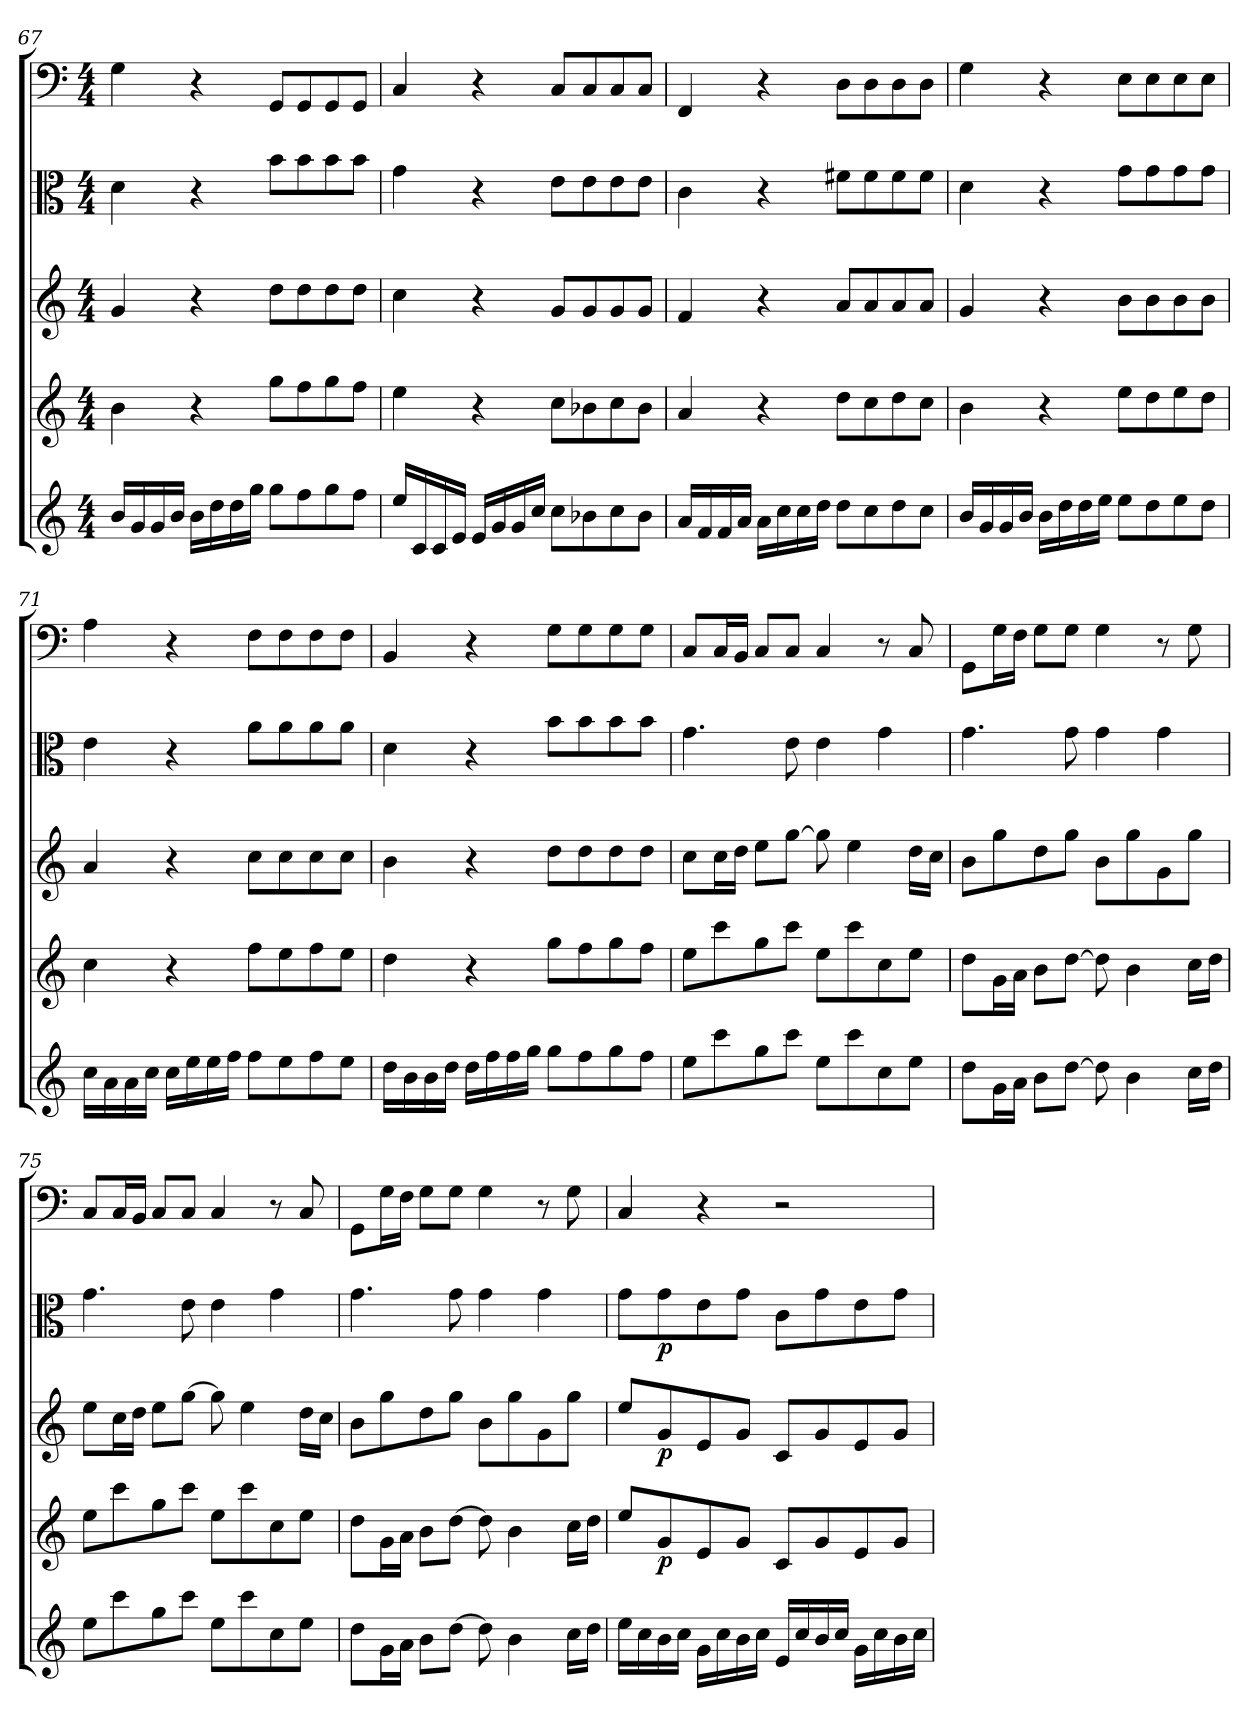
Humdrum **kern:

**kern	**kern	**dynam	**kern	**dynam	**kern	**dynam	**kern
*part5	*part4	*part4	*part3	*part3	*part2	*part2	*part1
*staff5	*staff4	*staff4	*staff3	*staff3	*staff2	*staff2	*staff1
*clefG2	*clefG2	*	*clefG2	*	*clefC3	*	*clefF4
*k[]	*k[]	*	*k[]	*	*k[]	*	*k[]
*C:	*C:	*	*C:	*	*C:	*	*C:
*M4/4	*M4/4	*	*M4/4	*	*M4/4	*	*M4/4
=67	=67	=67	=67	=67	=67	=67	=67
16b/LL	4b\	.	4g/	.	4d\	.	4G\
16g/	.	.	.	.	.	.	.
16g/	.	.	.	.	.	.	.
16b/JJ	.	.	.	.	.	.	.
16b\LL	4r	.	4r	.	4r	.	4r
16dd\	.	.	.	.	.	.	.
16dd\	.	.	.	.	.	.	.
16gg\JJ	.	.	.	.	.	.	.
8gg\L	8gg\L	.	8dd\L	.	8b\L	.	8GG/L
8ff\	8ff\	.	8dd\	.	8b\	.	8GG/
8gg\	8gg\	.	8dd\	.	8b\	.	8GG/
8ff\J	8ff\J	.	8dd\J	.	8b\J	.	8GG/J
=68	=68	=68	=68	=68	=68	=68	=68
16ee/LL	4ee\	.	4cc\	.	4g\	.	4C/
16c/	.	.	.	.	.	.	.
16c/	.	.	.	.	.	.	.
16e/JJ	.	.	.	.	.	.	.
16e/LL	4r	.	4r	.	4r	.	4r
16g/	.	.	.	.	.	.	.
16g/	.	.	.	.	.	.	.
16cc/JJ	.	.	.	.	.	.	.
8cc\L	8cc\L	.	8g/L	.	8e\L	.	8C/L
8b-X\	8b-X\	.	8g/	.	8e\	.	8C/
8cc\	8cc\	.	8g/	.	8e\	.	8C/
8b-\J	8b-\J	.	8g/J	.	8e\J	.	8C/J
=69	=69	=69	=69	=69	=69	=69	=69
16a/LL	4a/	.	4f/	.	4c\	.	4FF/
16f/	.	.	.	.	.	.	.
16f/	.	.	.	.	.	.	.
16a/JJ	.	.	.	.	.	.	.
16a\LL	4r	.	4r	.	4r	.	4r
16cc\	.	.	.	.	.	.	.
16cc\	.	.	.	.	.	.	.
16dd\JJ	.	.	.	.	.	.	.
8dd\L	8dd\L	.	8a/L	.	8f#X\L	.	8D\L
8cc\	8cc\	.	8a/	.	8f#\	.	8D\
8dd\	8dd\	.	8a/	.	8f#\	.	8D\
8cc\J	8cc\J	.	8a/J	.	8f#\J	.	8D\J
=70	=70	=70	=70	=70	=70	=70	=70
16b/LL	4b\	.	4g/	.	4d\	.	4G\
16g/	.	.	.	.	.	.	.
16g/	.	.	.	.	.	.	.
16b/JJ	.	.	.	.	.	.	.
16b\LL	4r	.	4r	.	4r	.	4r
16dd\	.	.	.	.	.	.	.
16dd\	.	.	.	.	.	.	.
16ee\JJ	.	.	.	.	.	.	.
8ee\L	8ee\L	.	8b\L	.	8g\L	.	8E\L
8dd\	8dd\	.	8b\	.	8g\	.	8E\
8ee\	8ee\	.	8b\	.	8g\	.	8E\
8dd\J	8dd\J	.	8b\J	.	8g\J	.	8E\J
=71	=71	=71	=71	=71	=71	=71	=71
16cc\LL	4cc\	.	4a/	.	4e\	.	4A\
16a\	.	.	.	.	.	.	.
16a\	.	.	.	.	.	.	.
16cc\JJ	.	.	.	.	.	.	.
16cc\LL	4r	.	4r	.	4r	.	4r
16ee\	.	.	.	.	.	.	.
16ee\	.	.	.	.	.	.	.
16ff\JJ	.	.	.	.	.	.	.
8ff\L	8ff\L	.	8cc\L	.	8a\L	.	8F\L
8ee\	8ee\	.	8cc\	.	8a\	.	8F\
8ff\	8ff\	.	8cc\	.	8a\	.	8F\
8ee\J	8ee\J	.	8cc\J	.	8a\J	.	8F\J
=72	=72	=72	=72	=72	=72	=72	=72
16dd\LL	4dd\	.	4b\	.	4d\	.	4BB/
16b\	.	.	.	.	.	.	.
16b\	.	.	.	.	.	.	.
16dd\JJ	.	.	.	.	.	.	.
16dd\LL	4r	.	4r	.	4r	.	4r
16ff\	.	.	.	.	.	.	.
16ff\	.	.	.	.	.	.	.
16gg\JJ	.	.	.	.	.	.	.
8gg\L	8gg\L	.	8dd\L	.	8b\L	.	8G\L
8ff\	8ff\	.	8dd\	.	8b\	.	8G\
8gg\	8gg\	.	8dd\	.	8b\	.	8G\
8ff\J	8ff\J	.	8dd\J	.	8b\J	.	8G\J
=73	=73	=73	=73	=73	=73	=73	=73
8ee\L	8ee\L	.	8cc\L	.	4.g\	.	8C/L
8ccc\	8ccc\	.	16cc\L	.	.	.	16C/L
.	.	.	16dd\JJ	.	.	.	16BB/JJ
8gg\	8gg\	.	8ee\L	.	.	.	8C/L
8ccc\J	8ccc\J	.	[8gg\J	.	8e\	.	8C/J
8ee\L	8ee\L	.	8gg\]	.	4e\	.	4C/
8ccc\	8ccc\	.	4ee\	.	.	.	.
8cc\	8cc\	.	.	.	4g\	.	8r
8ee\J	8ee\J	.	16dd\LL	.	.	.	8C/
.	.	.	16cc\JJ	.	.	.	.
=74	=74	=74	=74	=74	=74	=74	=74
8dd\L	8dd\L	.	8b\L	.	4.g\	.	8GG\L
16g\L	16g\L	.	8gg\	.	.	.	16G\L
16a\JJ	16a\JJ	.	.	.	.	.	16F\JJ
8b\L	8b\L	.	8dd\	.	.	.	8G\L
[8dd\J	[8dd\J	.	8gg\J	.	8g\	.	8G\J
8dd\]	8dd\]	.	8b\L	.	4g\	.	4G\
4b\	4b\	.	8gg\	.	.	.	.
.	.	.	8g\	.	4g\	.	8r
16cc\LL	16cc\LL	.	8gg\J	.	.	.	8G\
16dd\JJ	16dd\JJ	.	.	.	.	.	.
=75	=75	=75	=75	=75	=75	=75	=75
8ee\L	8ee\L	.	8ee\L	.	4.g\	.	8C/L
8ccc\	8ccc\	.	16cc\L	.	.	.	16C/L
.	.	.	16dd\JJ	.	.	.	16BB/JJ
8gg\	8gg\	.	8ee\L	.	.	.	8C/L
8ccc\J	8ccc\J	.	[8gg\J	.	8e\	.	8C/J
8ee\L	8ee\L	.	8gg\]	.	4e\	.	4C/
8ccc\	8ccc\	.	4ee\	.	.	.	.
8cc\	8cc\	.	.	.	4g\	.	8r
8ee\J	8ee\J	.	16dd\LL	.	.	.	8C/
.	.	.	16cc\JJ	.	.	.	.
=76	=76	=76	=76	=76	=76	=76	=76
8dd\L	8dd\L	.	8b\L	.	4.g\	.	8GG\L
16g\L	16g\L	.	8gg\	.	.	.	16G\L
16a\JJ	16a\JJ	.	.	.	.	.	16F\JJ
8b\L	8b\L	.	8dd\	.	.	.	8G\L
[8dd\J	[8dd\J	.	8gg\J	.	8g\	.	8G\J
8dd\]	8dd\]	.	8b\L	.	4g\	.	4G\
4b\	4b\	.	8gg\	.	.	.	.
.	.	.	8g\	.	4g\	.	8r
16cc\LL	16cc\LL	.	8gg\J	.	.	.	8G\
16dd\JJ	16dd\JJ	.	.	.	.	.	.
=77	=77	=77	=77	=77	=77	=77	=77
16ee\LL	8ee/L	.	8ee/L	.	8g\L	.	4C/
16cc\	.	.	.	.	.	.	.
16b\	8g/	p	8g/	p	8g\	p	.
16cc\JJ	.	.	.	.	.	.	.
16g\LL	8e/	.	8e/	.	8e\	.	4r
16cc\	.	.	.	.	.	.	.
16b\	8g/J	.	8g/J	.	8g\J	.	.
16cc\JJ	.	.	.	.	.	.	.
16e/LL	8c/L	.	8c/L	.	8c\L	.	2r
16cc/	.	.	.	.	.	.	.
16b/	8g/	.	8g/	.	8g\	.	.
16cc/JJ	.	.	.	.	.	.	.
16g\LL	8e/	.	8e/	.	8e\	.	.
16cc\	.	.	.	.	.	.	.
16b\	8g/J	.	8g/J	.	8g\J	.	.
16cc\JJ	.	.	.	.	.	.	.
=	=	=	=	=	=	=	=
*-	*-	*-	*-	*-	*-	*-	*-
